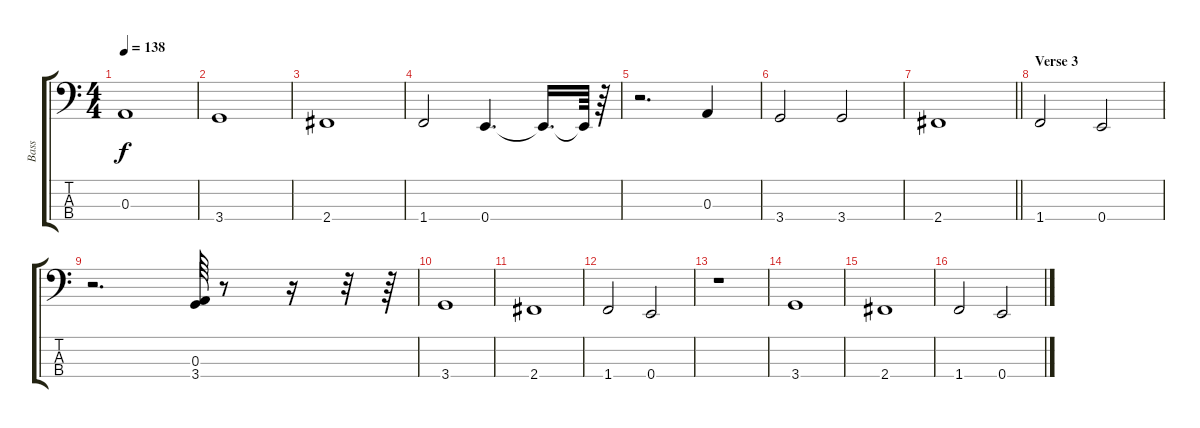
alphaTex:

\track ("Bass" "Bass") {instrument electricbassfinger}
\staff {score tabs}
\tuning (G2 D2 A1 E1) {hide}
\ts (4 4)
\tempo 138
\clef f4
\ks c
0.3.1{dy f} |
3.4.1 |
2.4.1 |
1.4.2 0.4.4{d} 0.4{t}.16{d} 0.4{t}.64 r.64 |
r.2{d} 0.3.4 |
3.4.2 3.4.2 |
\barLineRight lightlight
2.4.1 |
\section ("" "Verse 3")
1.4.2 0.4.2 |
r.2{d} (0.3 3.4).64 r.8 r.16 r.32 r.64 |
3.4.1 |
2.4.1 |
1.4.2 0.4.2 |
r.1 |
3.4.1 |
2.4.1 |
1.4.2 0.4.2
